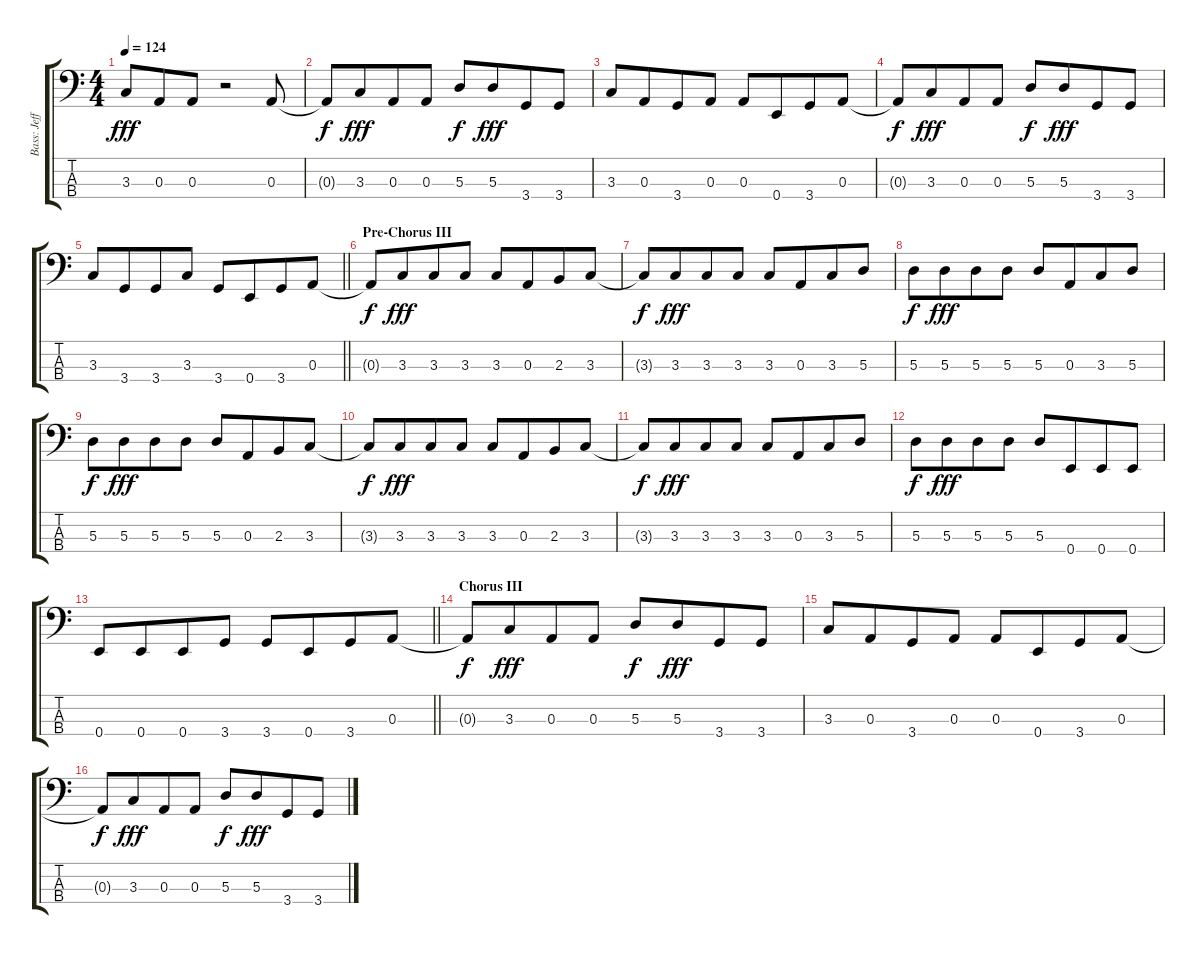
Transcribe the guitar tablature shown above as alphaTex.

\track ("Bass: Jeff" "Bass: Jeff") {instrument electricbassfinger}
\staff {score tabs}
\tuning (G2 D2 A1 E1) {hide}
\ts (4 4)
\tempo 124
\clef f4
\ks c
3.3.8{dy fff} 0.3.8{beam merge} 0.3.8 r.2 0.3.8 |
0.3{t}.8{dy f} 3.3.8{dy fff beam merge} 0.3.8 0.3.8 5.3.8{dy f} 5.3.8{dy fff beam merge} 3.4.8 3.4.8 |
3.3.8 0.3.8{beam merge} 3.4.8 0.3.8 0.3.8 0.4.8{beam merge} 3.4.8 0.3.8 |
0.3{t}.8{dy f} 3.3.8{dy fff beam merge} 0.3.8 0.3.8 5.3.8{dy f} 5.3.8{dy fff beam merge} 3.4.8 3.4.8 |
\barLineRight lightlight
3.3.8 3.4.8{beam merge} 3.4.8 3.3.8 3.4.8 0.4.8{beam merge} 3.4.8 0.3.8 |
\section ("" "Pre-Chorus III")
0.3{t}.8{dy f} 3.3.8{dy fff beam merge} 3.3.8 3.3.8 3.3.8 0.3.8{beam merge} 2.3.8 3.3.8 |
3.3{t}.8{dy f} 3.3.8{dy fff beam merge} 3.3.8 3.3.8 3.3.8 0.3.8{beam merge} 3.3.8 5.3.8 |
5.3.8{dy f} 5.3.8{dy fff beam merge} 5.3.8 5.3.8 5.3.8 0.3.8{beam merge} 3.3.8 5.3.8 |
5.3.8{dy f} 5.3.8{dy fff beam merge} 5.3.8 5.3.8 5.3.8 0.3.8{beam merge} 2.3.8 3.3.8 |
3.3{t}.8{dy f} 3.3.8{dy fff beam merge} 3.3.8 3.3.8 3.3.8 0.3.8{beam merge} 2.3.8 3.3.8 |
3.3{t}.8{dy f} 3.3.8{dy fff beam merge} 3.3.8 3.3.8 3.3.8 0.3.8{beam merge} 3.3.8 5.3.8 |
5.3.8{dy f} 5.3.8{dy fff beam merge} 5.3.8 5.3.8 5.3.8 0.4.8{beam merge} 0.4.8 0.4.8 |
\barLineRight lightlight
0.4.8 0.4.8{beam merge} 0.4.8 3.4.8 3.4.8 0.4.8{beam merge} 3.4.8 0.3.8 |
\section ("" "Chorus III")
0.3{t}.8{dy f} 3.3.8{dy fff beam merge} 0.3.8 0.3.8 5.3.8{dy f} 5.3.8{dy fff beam merge} 3.4.8 3.4.8 |
3.3.8 0.3.8{beam merge} 3.4.8 0.3.8 0.3.8 0.4.8{beam merge} 3.4.8 0.3.8 |
0.3{t}.8{dy f} 3.3.8{dy fff beam merge} 0.3.8 0.3.8 5.3.8{dy f} 5.3.8{dy fff beam merge} 3.4.8 3.4.8
